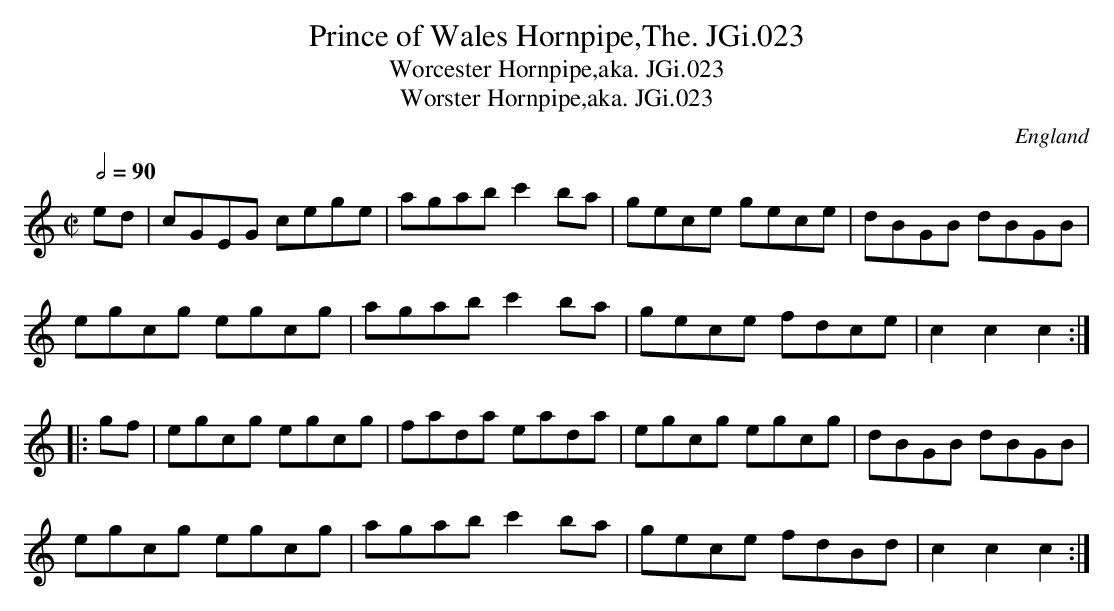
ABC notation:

X:1
T:Prince of Wales Hornpipe,The. JGi.023
T:Worcester Hornpipe,aka. JGi.023
T:Worster Hornpipe,aka. JGi.023
M:C|
L:1/8
Q:1/2=90
O:England
K:C major
ed|cGEG cege|agab c'2ba|gece gece|dBGB dBGB|
egcg egcg|agab c'2ba|gece fdce|c2c2c2:|
|:gf|egcg egcg|fada eada|egcg egcg|dBGB dBGB|
egcg egcg|agab c'2ba|gece fdBd|c2c2c2:|
